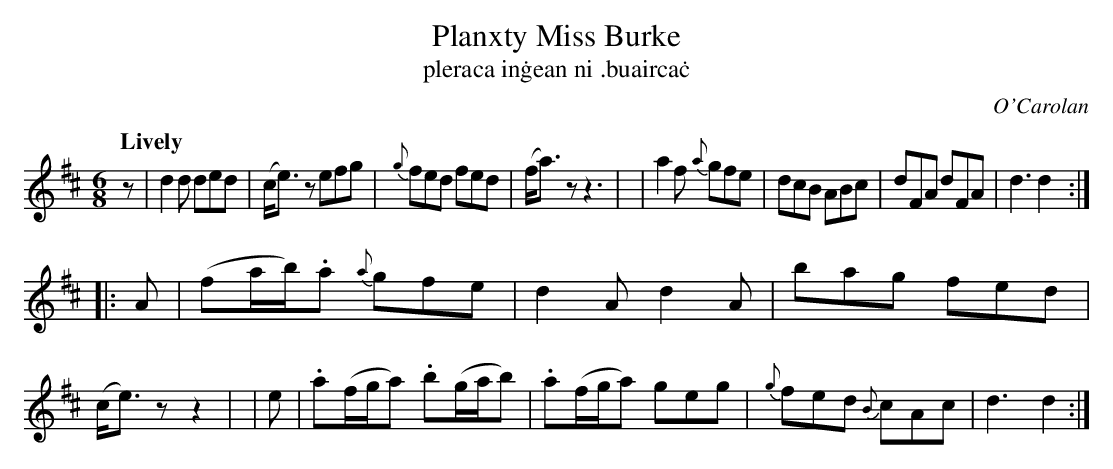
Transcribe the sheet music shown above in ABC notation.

X:1
T: Planxty Miss Burke
T: pleraca in\.gean ni .buairca\.c
C: O'Carolan
Q: "Lively"
M: 6/8
L: 1/8
K: D
z | d2d ded | (c<e)z efg | {g}fed fed | (f<a)z z3 |\
| a2f {a}gfe | dcB ABc | dFA dFA | d3 d2 :|
|: A | (fa/b/).a {a}gfe | d2A d2A | bag fed | (c<e)z z2 |\
|  e | .a(f/g/a) .b(g/a/b) | .a(f/g/a) geg | {g}fed {B}cAc | d3 d2 :|
